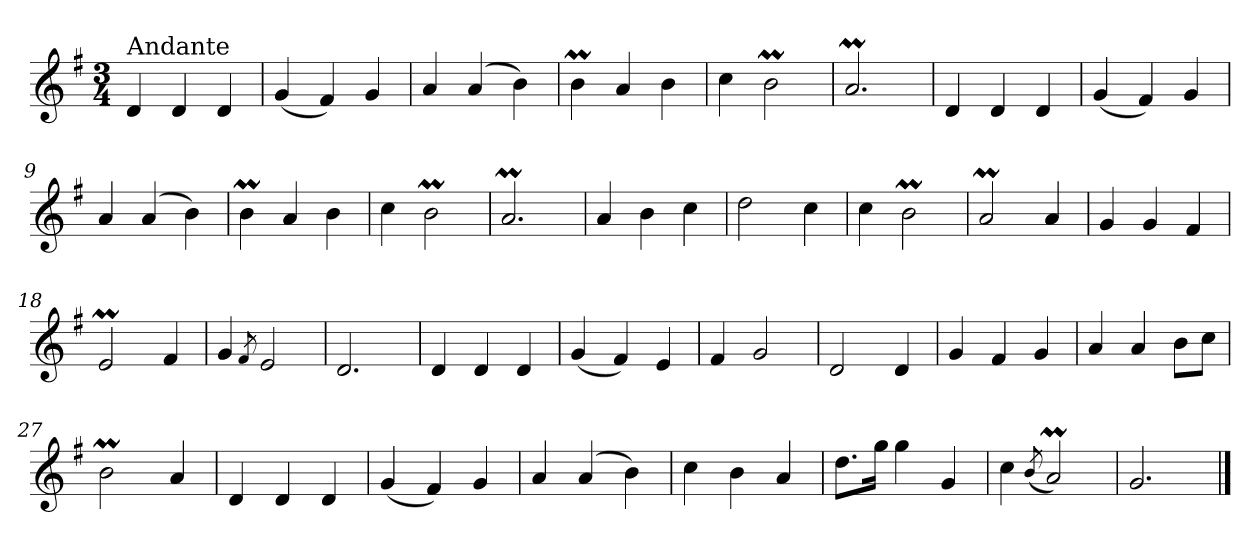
**kern
*part1
*staff1
*clefG2
*k[f#]
*G:
*M3/4
=1
!LO:TX:a:t=Andante
4d/
4d/
4d/
=2
(<4g/
4f#/)
4g/
=3
4a/
(>4a/
4b\)
=4
4bm\
4a/
4b\
=5
4cc\
2bm\
=6
2.aM/
=7
4d/
4d/
4d/
!!LO:LB:g=z
=8
(<4g/
4f#/)
4g/
=9
4a/
(>4a/
4b\)
=10
4bm\
4a/
4b\
=11
4cc\
2bm\
=12
2.aM/
=13
4a/
4b\
4cc\
=14
2dd\
4cc\
=15
4cc\
2bm\
!!LO:LB:g=z
=16
2aM/
4a/
=17
4g/
4g/
4f#/
=18
2eM/
4f#/
=19
4g/
8qf#/
2e/
=20
2.d/
=21
4d/
4d/
4d/
=22
(<4g/
4f#/)
4e/
=23
4f#/
2g/
=24
2d/
4d/
!!LO:LB:g=z
=25
4g/
4f#/
4g/
=26
4a/
4a/
8b\L
8cc\J
=27
2bm\
4a/
=28
4d/
4d/
4d/
=29
(<4g/
4f#/)
4g/
=30
4a/
(>4a/
4b\)
=31
4cc\
4b\
4a/
=32
8.dd\L
16gg\Jk
4gg\
4g/
!!LO:LB:g=z
=33
4cc\
(<8qb/
2aM/)
=34
2.g/
==
*-
